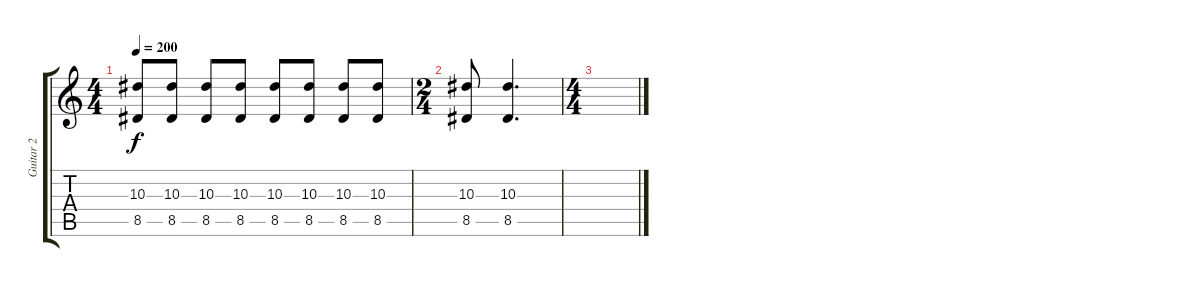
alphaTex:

\track ("Guitar 2" "Guitar 2") {instrument overdrivenguitar}
\staff {score tabs}
\tuning (D4 A3 F3 C3 G2 C2) {hide}
\ts (4 4)
\tempo 200
\clef g2
\ks c
(10.3 8.5).8{dy f} (10.3 8.5).8 (10.3 8.5).8 (10.3 8.5).8 (10.3 8.5).8 (10.3 8.5).8 (10.3 8.5).8 (10.3 8.5).8 |
\ts (2 4)
(10.3 8.5).8 (10.3 8.5).4{d} |
\ts (4 4)
